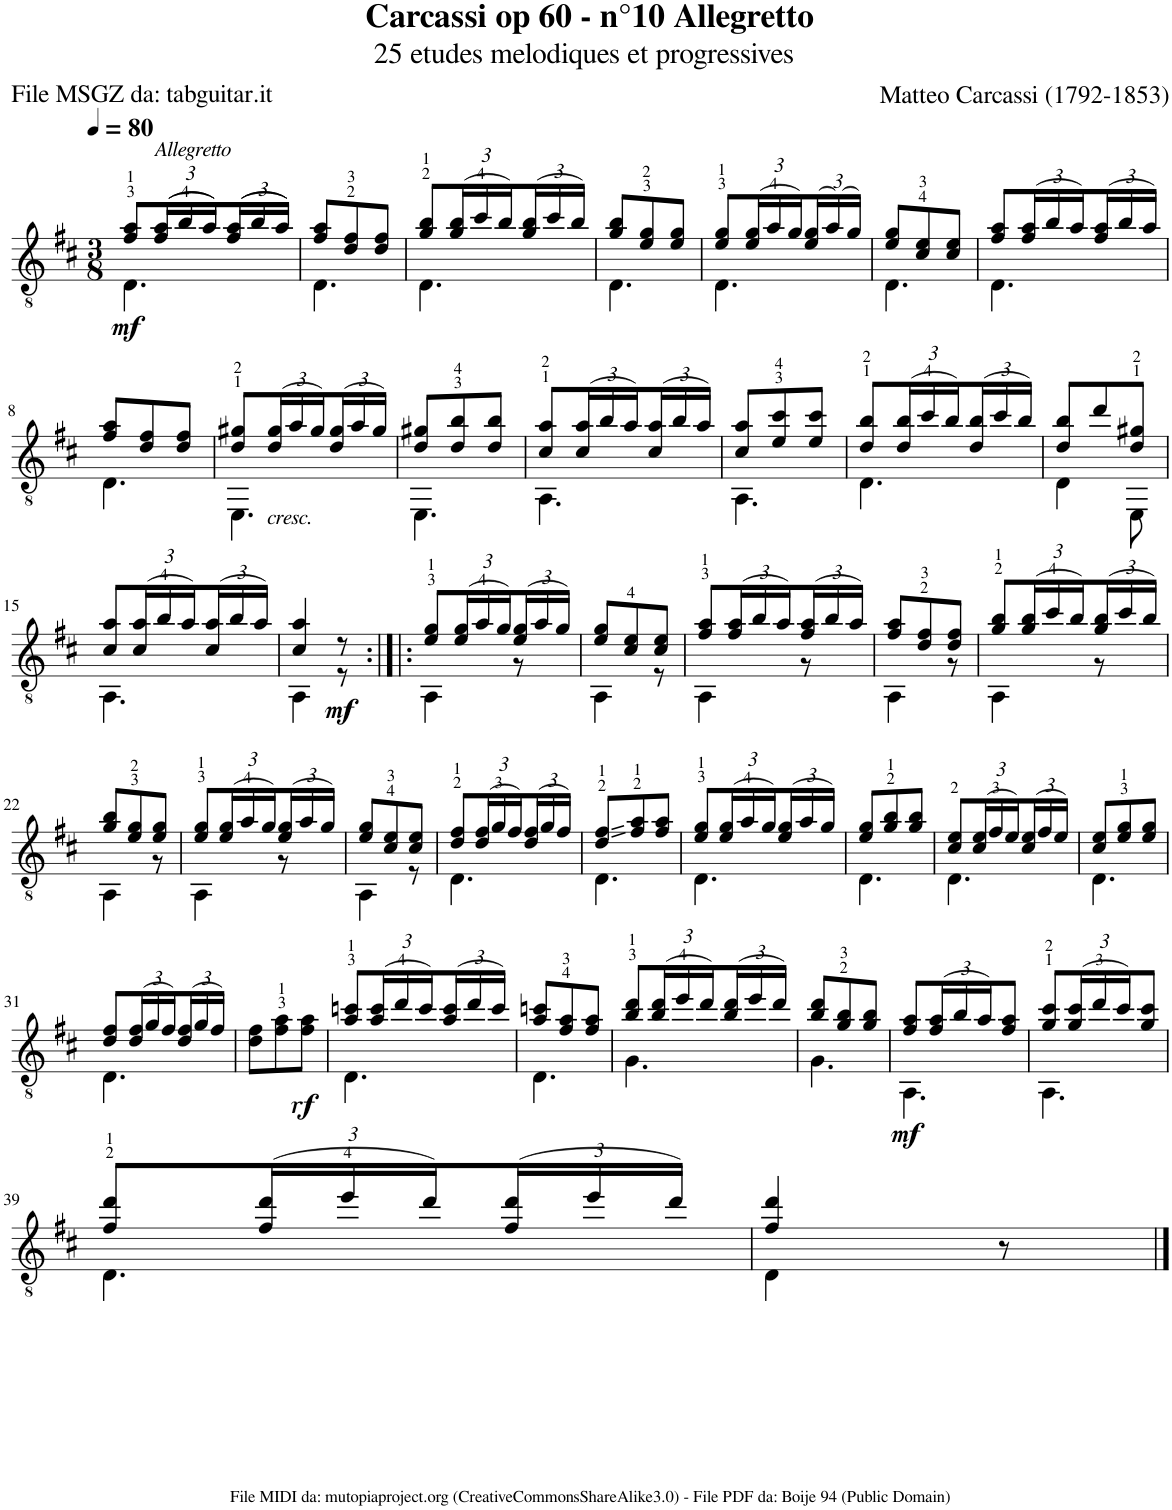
**kern	**dynam
*part1	*part1
*staff1	*staff1
*I"Guitar	*
*I'Guit.	*
*clefGv2	*
*k[f#c#]	*
*M3/8	*
*MM80	*
=1	=1
*^	*
!	!	!LO:DY:b
8f#/ 8a/L	4.D\	mf
*Xbrackettup	*	*
!LO:TX:a:i:t=Allegretto	!	!
((24f#/ 24a/L	.	.
24b/	.	.
24a/))	.	.
((24f#/ 24a/	.	.
24b/	.	.
24a/JJ))	.	.
=2	=2	=2
8f#/ 8a/L	4.D\	.
8d/ 8f#/	.	.
8d/ 8f#/J	.	.
=3	=3	=3
8g/ 8b/L	4.D\	.
(24g/ 24b/L	.	.
24cc#/	.	.
24b/)	.	.
(24g/ 24b/	.	.
24cc#/	.	.
24b/JJ)	.	.
=4	=4	=4
8g/ 8b/L	4.D\	.
8e/ 8g/	.	.
8e/ 8g/J	.	.
=5	=5	=5
8e/ 8g/L	4.D\	.
(24e/ 24g/L	.	.
24a/	.	.
24g/)	.	.
(24e/ 24g/	.	.
(24a/)	.	.
24g/JJ)	.	.
=6	=6	=6
8e/ 8g/L	4.D\	.
8c#/ 8e/	.	.
8c#/ 8e/J	.	.
=7	=7	=7
8f#/ 8a/L	4.D\	.
(24f#/ 24a/L	.	.
24b/	.	.
24a/)	.	.
(24f#/ 24a/	.	.
24b/	.	.
24a/JJ)	.	.
!!LO:LB:g=z	!!
=8	=8	=8
8f#/ 8a/L	4.D\	.
8d/ 8f#/	.	.
8d/ 8f#/J	.	.
=9	=9	=9
8d/ 8g#X/L	4.EE\	.
!LO:TX:b:i:t=cresc.	!	!
(24d/ 24g#/L	.	.
24a/	.	.
24g#/)	.	.
(24d/ 24g#/	.	.
24a/	.	.
24g#/JJ)	.	.
=10	=10	=10
8d/ 8g#X/L	4.EE\	.
8d/ 8b/	.	.
8d/ 8b/J	.	.
=11	=11	=11
8c#/ 8a/L	4.AA\	.
(24c#/ 24a/L	.	.
24b/	.	.
24a/)	.	.
(24c#/ 24a/	.	.
24b/	.	.
24a/JJ)	.	.
=12	=12	=12
8c#/ 8a/L	4.AA\	.
8e/ 8cc#/	.	.
8e/ 8cc#/J	.	.
=13	=13	=13
8d/ 8b/L	4.D\	.
(24d/ 24b/L	.	.
24cc#/	.	.
24b/)	.	.
(24d/ 24b/	.	.
24cc#/	.	.
24b/JJ)	.	.
=14	=14	=14
8d/ 8b/L	4D\	.
8dd/	.	.
8d/ 8g#X/J	8EE\	.
!!LO:LB:g=z	!!
=15	=15	=15
8c#/ 8a/L	4.AA\	.
(24c#/ 24a/L	.	.
24b/	.	.
24a/)	.	.
(24c#/ 24a/	.	.
24b/	.	.
24a/JJ)	.	.
=16	=16	=16
4c#/ 4a/	4AA\	.
!	!	!LO:DY:b
8r	8r	mf
=17:|!|:	=17:|!|:	=17:|!|:
8e/ 8g/L	4AA\	.
(24e/ 24g/L	.	.
24a/	.	.
24g/)	.	.
(24e/ 24g/	8r	.
24a/	.	.
24g/JJ)	.	.
=18	=18	=18
8e/ 8g/L	4AA\	.
8c#/ 8e/	.	.
8c#/ 8e/J	8r	.
=19	=19	=19
8f#/ 8a/L	4AA\	.
(24f#/ 24a/L	.	.
24b/	.	.
24a/)	.	.
(24f#/ 24a/	8r	.
24b/	.	.
24a/JJ)	.	.
=20	=20	=20
8f#/ 8a/L	4AA\	.
8d/ 8f#/	.	.
8d/ 8f#/J	8r	.
=21	=21	=21
8g/ 8b/L	4AA\	.
(24g/ 24b/L	.	.
24cc#/	.	.
24b/)	.	.
(24g/ 24b/	8r	.
24cc#/	.	.
24b/JJ)	.	.
!!LO:LB:g=z	!!
=22	=22	=22
8g/ 8b/L	4AA\	.
8e/ 8g/	.	.
8e/ 8g/J	8r	.
=23	=23	=23
8e/ 8g/L	4AA\	.
(24e/ 24g/L	.	.
24a/	.	.
24g/)	.	.
(24e/ 24g/	8r	.
24a/	.	.
24g/JJ)	.	.
=24	=24	=24
8e/ 8g/L	4AA\	.
8c#/ 8e/	.	.
8c#/ 8e/J	8r	.
=25	=25	=25
8d/ 8f#/L	4.D\	.
(24d/ 24f#/L	.	.
24g/	.	.
24f#/)	.	.
(24d/ 24f#/	.	.
24g/	.	.
24f#/JJ)	.	.
=26	=26	=26
8d/ 8f#/L	4.D\	.
8f#/ 8a/	.	.
8f#/ 8a/J	.	.
=27	=27	=27
8e/ 8g/L	4.D\	.
(24e/ 24g/L	.	.
24a/	.	.
24g/)	.	.
(24e/ 24g/	.	.
24a/	.	.
24g/JJ)	.	.
=28	=28	=28
8e/ 8g/L	4.D\	.
8g/ 8b/	.	.
8g/ 8b/J	.	.
=29	=29	=29
8c#/ 8e/L	4.D\	.
(24c#/ 24e/L	.	.
24f#/	.	.
24e/)	.	.
(24c#/ 24e/	.	.
24f#/	.	.
24e/JJ)	.	.
=30	=30	=30
8c#/ 8e/L	4.D\	.
8e/ 8g/	.	.
8e/ 8g/J	.	.
!!LO:LB:g=z	!!
=31	=31	=31
8d/ 8f#/L	4.D\	.
(24d/ 24f#/L	.	.
24g/	.	.
24f#/)	.	.
(24d/ 24f#/	.	.
24g/	.	.
24f#/JJ)	.	.
*v	*v	*
=32	=32
8d\ 8f#\L	.
8f#\ 8a\	.
!	!LO:DY:b
8f#\ 8a\J	rf
=33	=33
*^	*
8a/ 8ccn/L	4.D\	.
(24a/ 24cc/L	.	.
24dd/	.	.
24cc/)	.	.
(24a/ 24cc/	.	.
24dd/	.	.
24cc/JJ)	.	.
=34	=34	=34
8a/ 8ccn/L	4.D\	.
8f#/ 8a/	.	.
8f#/ 8a/J	.	.
=35	=35	=35
8b/ 8dd/L	4.G\	.
(24b/ 24dd/L	.	.
24ee/	.	.
24dd/)	.	.
(24b/ 24dd/	.	.
24ee/	.	.
24dd/JJ)	.	.
=36	=36	=36
8b/ 8dd/L	4.G\	.
8g/ 8b/	.	.
8g/ 8b/J	.	.
=37	=37	=37
!	!	!LO:DY:b
8f#/ 8a/L	4.AA\	mf
(24f#/ 24a/L	.	.
24b/	.	.
24a/J)	.	.
8f#/ 8a/J	.	.
=38	=38	=38
8g/ 8cc#/L	4.AA\	.
(24g/ 24cc#/L	.	.
24dd/	.	.
24cc#/J)	.	.
8g/ 8cc#/J	.	.
!!LO:LB:g=z	!!
=39	=39	=39
8f#/ 8dd/L	4.D\	.
(24f#/ 24dd/L	.	.
24ee/	.	.
24dd/)	.	.
(24f#/ 24dd/	.	.
24ee/	.	.
24dd/JJ)	.	.
=40	=40	=40
4f#/ 4dd/	4D\	.
8r	8ryy	.
*v	*v	*
==	==
*-	*-
